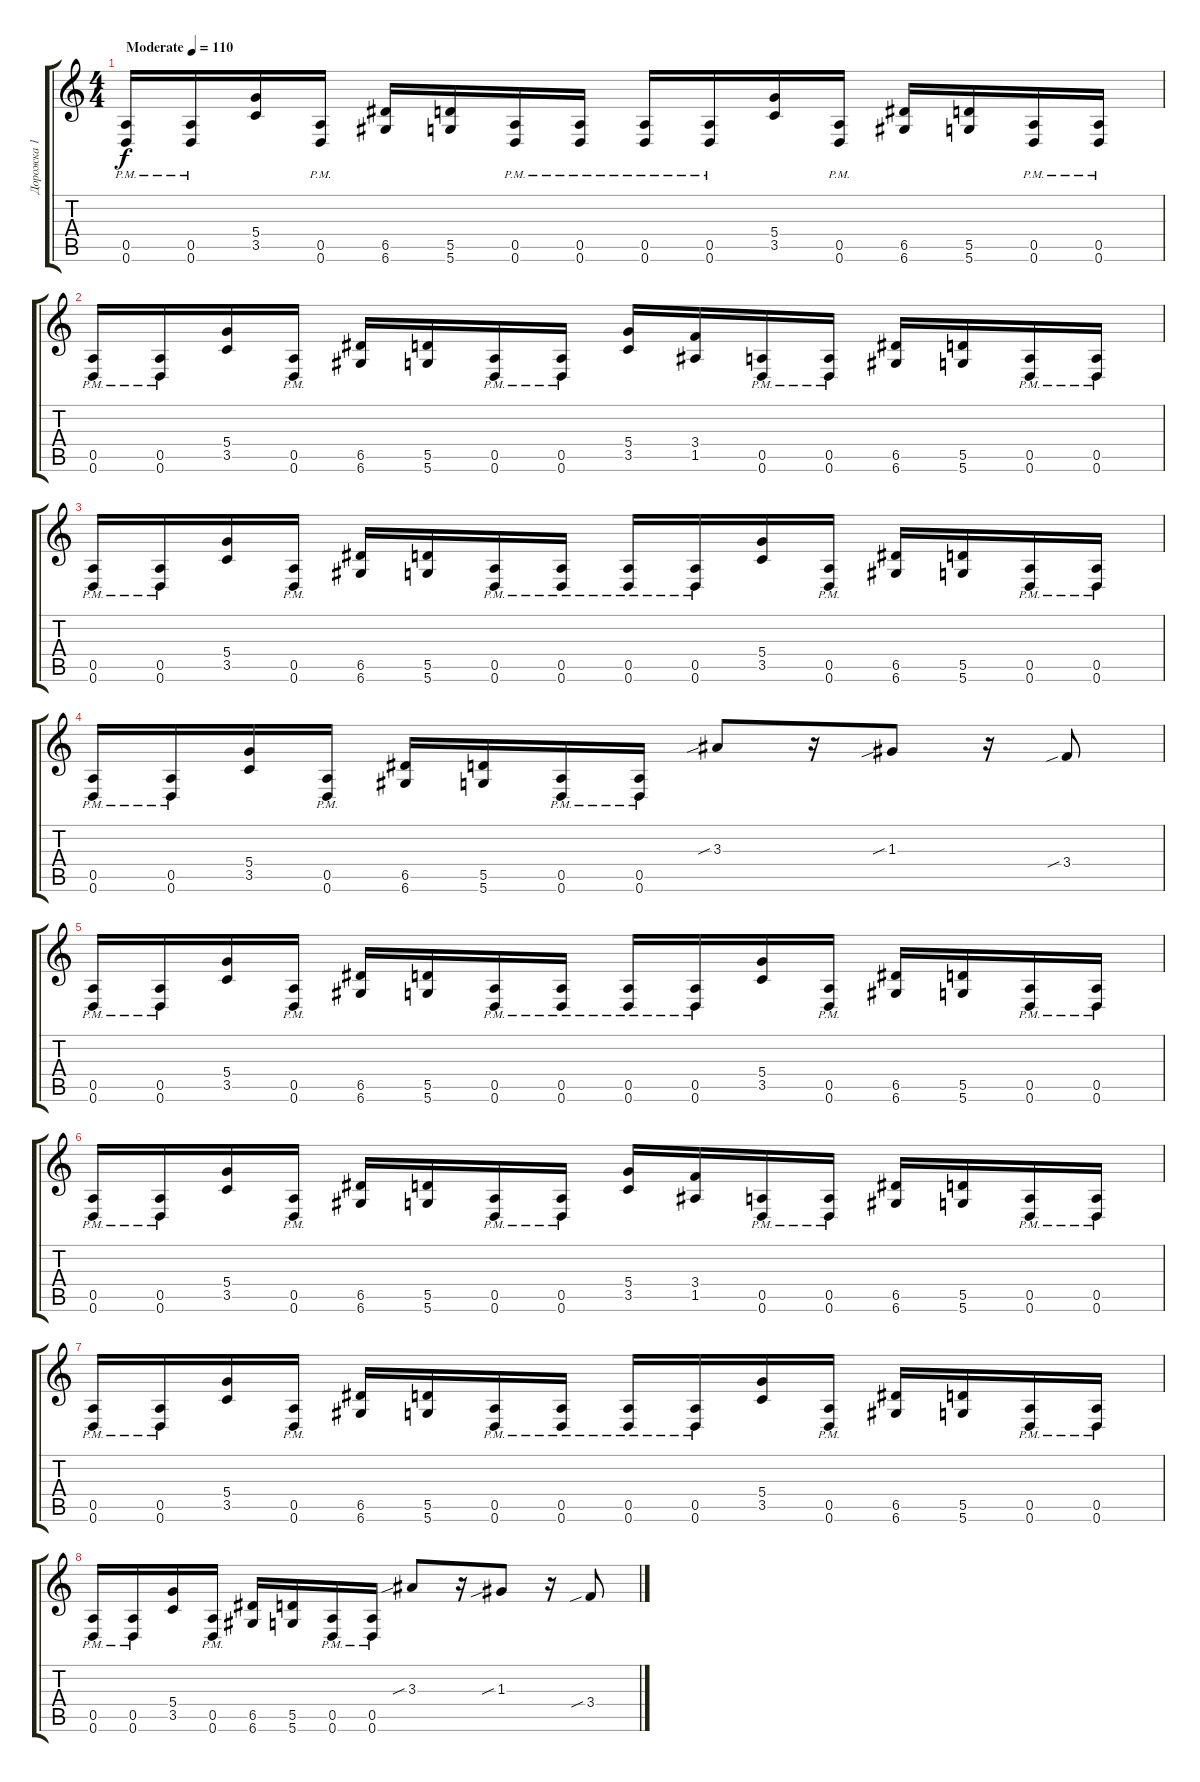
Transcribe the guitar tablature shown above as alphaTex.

\track ("Дорожка 1" "Дорожка 1") {instrument distortionguitar}
\staff {score tabs}
\tuning (E4 B3 G3 D3 A2 D2) {hide}
\ts (4 4)
\tempo (110 "Moderate")
\clef g2
\ks c
(0.5{pm} 0.6{pm}).16{dy f instrument distortionguitar} (0.5{pm} 0.6{pm}).16 (5.4 3.5).16 (0.5{pm} 0.6{pm}).16 (6.5 6.6).16 (5.5 5.6).16 (0.5{pm} 0.6{pm}).16 (0.5{pm} 0.6{pm}).16 (0.5{pm} 0.6{pm}).16 (0.5{pm} 0.6{pm}).16 (5.4 3.5).16 (0.5{pm} 0.6{pm}).16 (6.5 6.6).16 (5.5 5.6).16 (0.5{pm} 0.6{pm}).16 (0.5{pm} 0.6{pm}).16 |
(0.5{pm} 0.6{pm}).16 (0.5{pm} 0.6{pm}).16 (5.4 3.5).16 (0.5{pm} 0.6{pm}).16 (6.5 6.6).16 (5.5 5.6).16 (0.5{pm} 0.6{pm}).16 (0.5{pm} 0.6{pm}).16 (5.4 3.5).16 (3.4 1.5).16 (0.5{pm} 0.6{pm}).16 (0.5{pm} 0.6{pm}).16 (6.5 6.6).16 (5.5 5.6).16 (0.5{pm} 0.6{pm}).16 (0.5{pm} 0.6{pm}).16 |
(0.5{pm} 0.6{pm}).16 (0.5{pm} 0.6{pm}).16 (5.4 3.5).16 (0.5{pm} 0.6{pm}).16 (6.5 6.6).16 (5.5 5.6).16 (0.5{pm} 0.6{pm}).16 (0.5{pm} 0.6{pm}).16 (0.5{pm} 0.6{pm}).16 (0.5{pm} 0.6{pm}).16 (5.4 3.5).16 (0.5{pm} 0.6{pm}).16 (6.5 6.6).16 (5.5 5.6).16 (0.5{pm} 0.6{pm}).16 (0.5{pm} 0.6{pm}).16 |
(0.5{pm} 0.6{pm}).16 (0.5{pm} 0.6{pm}).16 (5.4 3.5).16 (0.5{pm} 0.6{pm}).16 (6.5 6.6).16 (5.5 5.6).16 (0.5{pm} 0.6{pm}).16 (0.5{pm} 0.6{pm}).16 3.3{sib}.8 r.16 1.3{sib}.8 r.16 3.4{sib}.8 |
(0.5{pm} 0.6{pm}).16 (0.5{pm} 0.6{pm}).16 (5.4 3.5).16 (0.5{pm} 0.6{pm}).16 (6.5 6.6).16 (5.5 5.6).16 (0.5{pm} 0.6{pm}).16 (0.5{pm} 0.6{pm}).16 (0.5{pm} 0.6{pm}).16 (0.5{pm} 0.6{pm}).16 (5.4 3.5).16 (0.5{pm} 0.6{pm}).16 (6.5 6.6).16 (5.5 5.6).16 (0.5{pm} 0.6{pm}).16 (0.5{pm} 0.6{pm}).16 |
(0.5{pm} 0.6{pm}).16 (0.5{pm} 0.6{pm}).16 (5.4 3.5).16 (0.5{pm} 0.6{pm}).16 (6.5 6.6).16 (5.5 5.6).16 (0.5{pm} 0.6{pm}).16 (0.5{pm} 0.6{pm}).16 (5.4 3.5).16 (3.4 1.5).16 (0.5{pm} 0.6{pm}).16 (0.5{pm} 0.6{pm}).16 (6.5 6.6).16 (5.5 5.6).16 (0.5{pm} 0.6{pm}).16 (0.5{pm} 0.6{pm}).16 |
(0.5{pm} 0.6{pm}).16 (0.5{pm} 0.6{pm}).16 (5.4 3.5).16 (0.5{pm} 0.6{pm}).16 (6.5 6.6).16 (5.5 5.6).16 (0.5{pm} 0.6{pm}).16 (0.5{pm} 0.6{pm}).16 (0.5{pm} 0.6{pm}).16 (0.5{pm} 0.6{pm}).16 (5.4 3.5).16 (0.5{pm} 0.6{pm}).16 (6.5 6.6).16 (5.5 5.6).16 (0.5{pm} 0.6{pm}).16 (0.5{pm} 0.6{pm}).16 |
(0.5{pm} 0.6{pm}).16 (0.5{pm} 0.6{pm}).16 (5.4 3.5).16 (0.5{pm} 0.6{pm}).16 (6.5 6.6).16 (5.5 5.6).16 (0.5{pm} 0.6{pm}).16 (0.5{pm} 0.6{pm}).16 3.3{sib}.8 r.16 1.3{sib}.8 r.16 3.4{sib}.8
